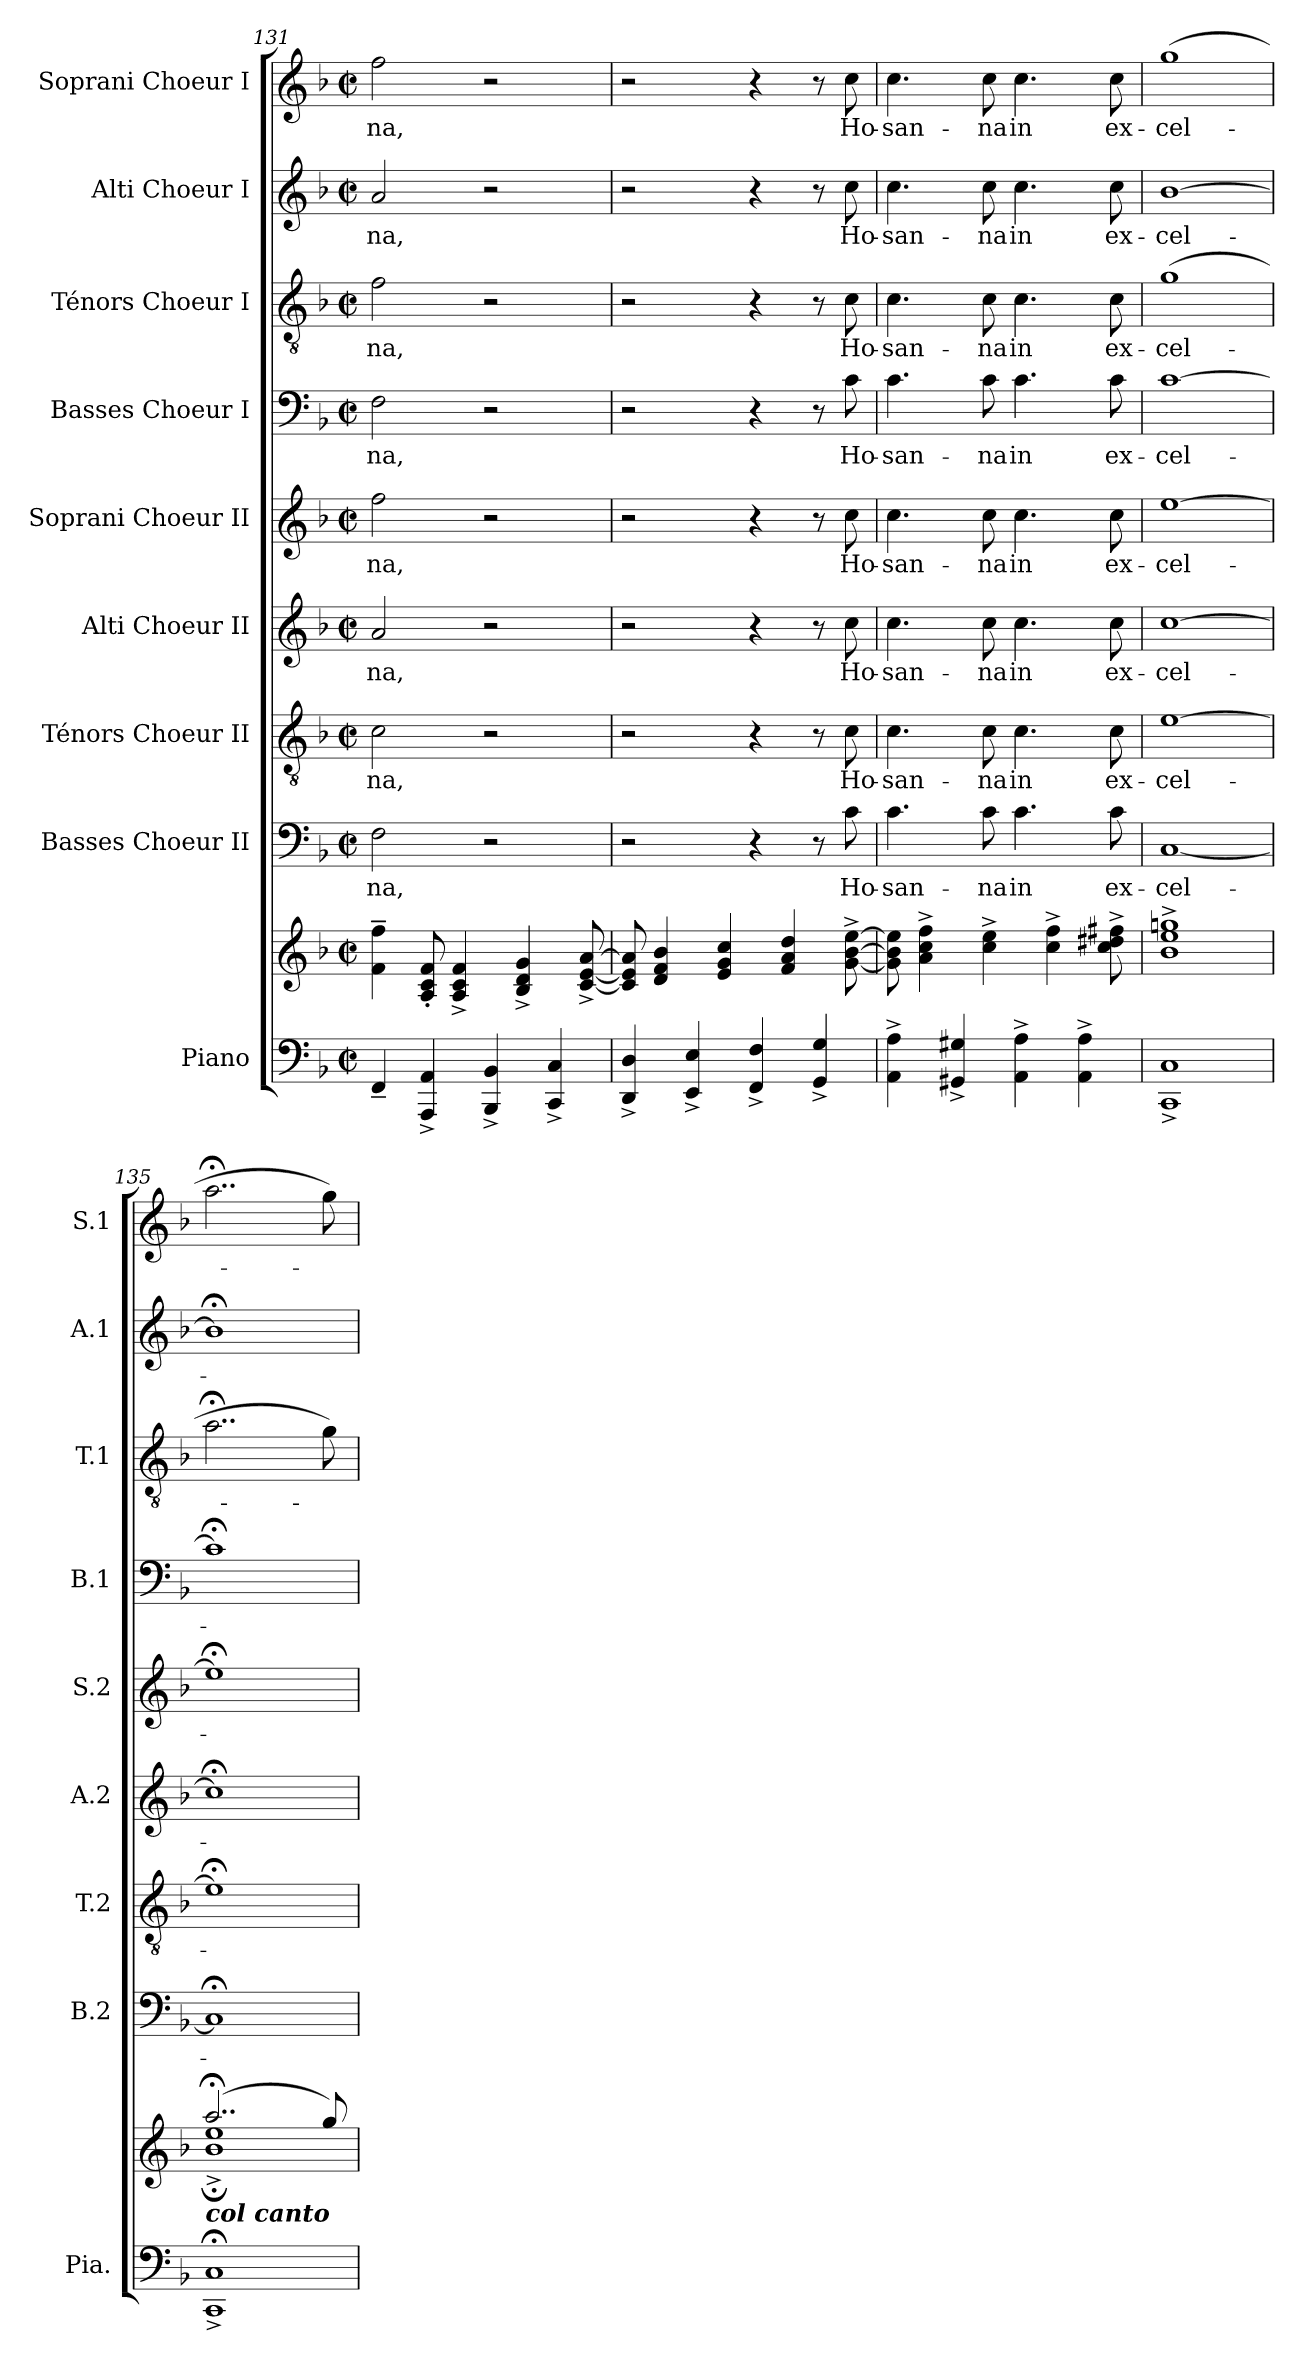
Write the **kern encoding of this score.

**kern	**kern	**kern	**text	**kern	**text	**kern	**text	**kern	**text	**kern	**text	**kern	**text	**kern	**text	**kern	**text
*part9	*part9	*part8	*part8	*part7	*part7	*part6	*part6	*part5	*part5	*part4	*part4	*part3	*part3	*part2	*part2	*part1	*part1
*staff10	*staff9	*staff8	*staff8	*staff7	*staff7	*staff6	*staff6	*staff5	*staff5	*staff4	*staff4	*staff3	*staff3	*staff2	*staff2	*staff1	*staff1
*I"Piano	*	*I"Basses Choeur II	*	*I"Ténors Choeur II	*	*I"Alti Choeur II	*	*I"Soprani Choeur II	*	*I"Basses Choeur I	*	*I"Ténors Choeur I	*	*I"Alti Choeur I	*	*I"Soprani Choeur I	*
*I'Pia.	*	*I'B.2	*	*I'T.2	*	*I'A.2	*	*I'S.2	*	*I'B.1	*	*I'T.1	*	*I'A.1	*	*I'S.1	*
*clefF4	*clefG2	*clefF4	*	*clefGv2	*	*clefG2	*	*clefG2	*	*clefF4	*	*clefGv2	*	*clefG2	*	*clefG2	*
*k[b-]	*k[b-]	*k[b-]	*	*k[b-]	*	*k[b-]	*	*k[b-]	*	*k[b-]	*	*k[b-]	*	*k[b-]	*	*k[b-]	*
*M2/2	*M2/2	*M2/2	*	*M2/2	*	*M2/2	*	*M2/2	*	*M2/2	*	*M2/2	*	*M2/2	*	*M2/2	*
*met(c|)	*met(c|)	*met(c|)	*	*met(c|)	*	*met(c|)	*	*met(c|)	*	*met(c|)	*	*met(c|)	*	*met(c|)	*	*met(c|)	*
=131	=131	=131	=131	=131	=131	=131	=131	=131	=131	=131	=131	=131	=131	=131	=131	=131	=131
4FF~/	4f\~ 4ff\~	2F\	-na,	2c\	-na,	2a/	-na,	2ff\	-na,	2F\	-na,	2f\	-na,	2a/	-na,	2ff\	-na,
4AAA/^ 4AA/^	8A/' 8c/' 8f/'	.	.	.	.	.	.	.	.	.	.	.	.	.	.	.	.
.	4A/^ 4c/^ 4f/^	.	.	.	.	.	.	.	.	.	.	.	.	.	.	.	.
4BBB-/^ 4BB-/^	.	2r	.	2r	.	2r	.	2r	.	2r	.	2r	.	2r	.	2r	.
.	4B-/^ 4d/^ 4g/^	.	.	.	.	.	.	.	.	.	.	.	.	.	.	.	.
4CC/^ 4C/^	.	.	.	.	.	.	.	.	.	.	.	.	.	.	.	.	.
.	[8c/^ [8e/^ [8a/^	.	.	.	.	.	.	.	.	.	.	.	.	.	.	.	.
!!LO:PB:g=z
=132	=132	=132	=132	=132	=132	=132	=132	=132	=132	=132	=132	=132	=132	=132	=132	=132	=132
4DD/^ 4D/^	8c/] 8e/] 8a/]	2r	.	2r	.	2r	.	2r	.	2r	.	2r	.	2r	.	2r	.
.	4d/ 4f/ 4b-/	.	.	.	.	.	.	.	.	.	.	.	.	.	.	.	.
4EE/^ 4E/^	.	.	.	.	.	.	.	.	.	.	.	.	.	.	.	.	.
.	4e/ 4g/ 4cc/	.	.	.	.	.	.	.	.	.	.	.	.	.	.	.	.
4FF/^ 4F/^	.	4r	.	4r	.	4r	.	4r	.	4r	.	4r	.	4r	.	4r	.
.	4f/ 4a/ 4dd/	.	.	.	.	.	.	.	.	.	.	.	.	.	.	.	.
4GG/^ 4G/^	.	8r	.	8r	.	8r	.	8r	.	8r	.	8r	.	8r	.	8r	.
.	[8g\^ [8b-\^ [8ee\^	8c\	Ho-	8c\	Ho-	8cc\	Ho-	8cc\	Ho-	8c\	Ho-	8c\	Ho-	8cc\	Ho-	8cc\	Ho-
=133	=133	=133	=133	=133	=133	=133	=133	=133	=133	=133	=133	=133	=133	=133	=133	=133	=133
4AA\^ 4A\^	8g\] 8b-\] 8ee\]	4.c\	-san-	4.c\	-san-	4.cc\	-san-	4.cc\	-san-	4.c\	-san-	4.c\	-san-	4.cc\	-san-	4.cc\	-san-
.	4a\^ 4cc\^ 4ff\^	.	.	.	.	.	.	.	.	.	.	.	.	.	.	.	.
4GG#X/^ 4G#X/^	.	.	.	.	.	.	.	.	.	.	.	.	.	.	.	.	.
.	4cc\^ 4ee\^	8c\	-na	8c\	-na	8cc\	-na	8cc\	-na	8c\	-na	8c\	-na	8cc\	-na	8cc\	-na
4AA\^ 4A\^	.	4.c\	in	4.c\	in	4.cc\	in	4.cc\	in	4.c\	in	4.c\	in	4.cc\	in	4.cc\	in
.	4cc\^ 4ff\^	.	.	.	.	.	.	.	.	.	.	.	.	.	.	.	.
4AA\^ 4A\^	.	.	.	.	.	.	.	.	.	.	.	.	.	.	.	.	.
.	8cc\^ 8dd#X\^ 8ff#X\^	8c\	ex-	8c\	ex-	8cc\	ex-	8cc\	ex-	8c\	ex-	8c\	ex-	8cc\	ex-	8cc\	ex-
=134	=134	=134	=134	=134	=134	=134	=134	=134	=134	=134	=134	=134	=134	=134	=134	=134	=134
1CC^ 1C^	1b-^ 1ee^ 1ggn^	[1C	-cel-	[1e	-cel-	[1cc	-cel-	[1ee	-cel-	[1c	-cel-	(1g	-cel-	[1b-	-cel-	(1gg	-cel-
=135	=135	=135	=135	=135	=135	=135	=135	=135	=135	=135	=135	=135	=135	=135	=135	=135	=135
*	*^	*	*	*	*	*	*	*	*	*	*	*	*	*	*	*	*
!LO:TX:a:Bi:t=col canto	!	!	!	!	!	!	!	!	!	!	!	!	!	!	!	!	!	!
1CC;<^ 1C;<^	(2..aa;</	1b-;^ 1ee;^	1C;<]	.	1e;<]	.	1cc;<]	.	1ee;<]	.	1c;<]	.	2..a;<\	.	1b-;<]	.	2..aa;<\	.
.	8gg/)	.	.	.	.	.	.	.	.	.	.	.	8g\)	.	.	.	8gg\)	.
*	*v	*v	*	*	*	*	*	*	*	*	*	*	*	*	*	*	*	*
=	=	=	=	=	=	=	=	=	=	=	=	=	=	=	=	=	=
*-	*-	*-	*-	*-	*-	*-	*-	*-	*-	*-	*-	*-	*-	*-	*-	*-	*-
